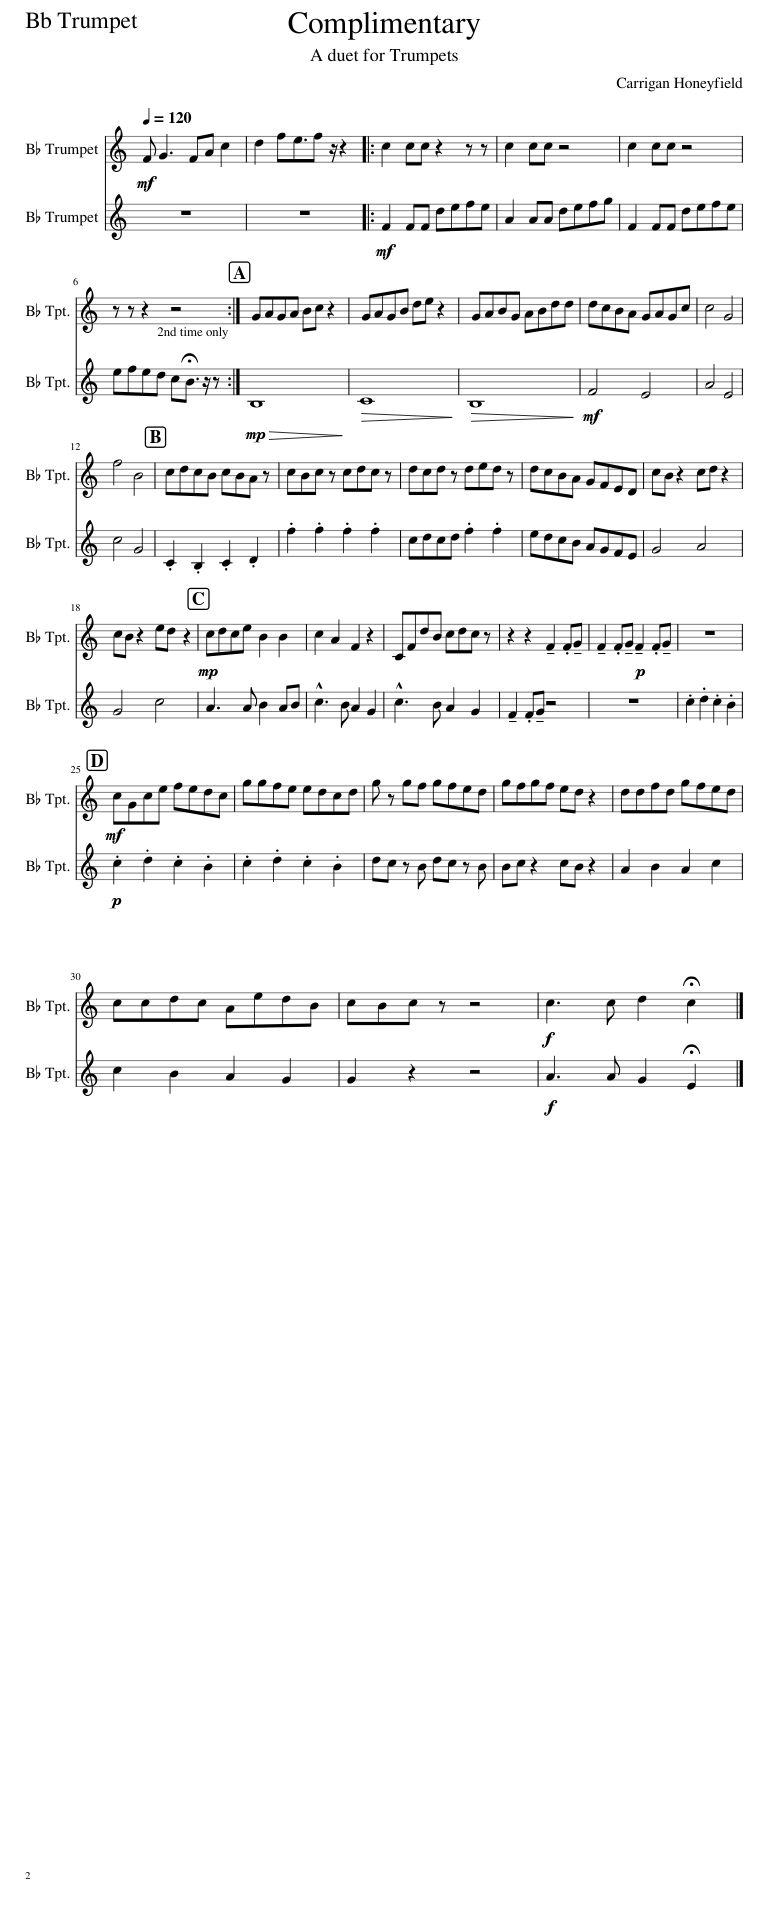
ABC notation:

X:1
%%score 1 2
L:1/8
Q:1/4=120
M:none
I:linebreak $
K:none
V:1 treble transpose=-2
V:2 treble transpose=-2
V:1
[K:C]!mf! F G3 FA c2 | d2 fe3/2f z/ z2 |: c2 cc z2 z z | c2 cc z4 | c2 cc z4 |$ %5
 z z z2 z4 :| GAGA Bc z2 | GAGB de z2 | GABG ABdd | dcBA GAGc | %10
 c4 G4 |$ f4 B4 | cdcB cBA z | cBc z cdc z | dcd z ded z | %15
 dcBA GFED | cB z2 cd z2 |$ cB z2 ed z2 |!mp! cdce B2 B2 | c2 A2 F2 z2 | %20
 CFdB cdc z | z2 z2 !tenuto!F2 .F!tenuto!G | !tenuto!F2 .F!tenuto!G!p! !tenuto!F2 .F!tenuto!G | z8 |$!mf! cGce fedc | %25
 ggfe edcd | g z gf gfed | gfgf ed z2 | ddfd gfed |$ ccdc AedB | %30
 cBc z z4 |!f! c3 c d2 !fermata!c2 |] %32
V:2
[K:C] z8 | z8 |:!mf! F2 FF defe | A2 AA defg | F2 FF defe |$ %5
 efed c!fermata!B3/2 z/ z :|!mp!!>(! B,8!>)! |!>(! C8!>)! |!>(! B,8!>)! |!mf! F4 E4 | %10
 A4 E4 |$ c4 G4 | .C2 .B,2 .C2 .D2 | .f2 .f2 .f2 .f2 | cdcd .f2 .f2 | %15
 edcB AGFE | G4 A4 |$ G4 c4 | A3 A B2 AB | !^!c3 B A2 G2 | %20
 !^!c3 B A2 G2 | !tenuto!F2 .F!tenuto!G z4 | z8 | .c2 .d2 .c2 .B2 |$!p! .c2 .d2 .c2 .B2 | %25
 .c2 .d2 .c2 .B2 | dc z B dc z B | Bc z2 cB z2 | A2 B2 A2 c2 |$ c2 B2 A2 G2 | %30
 G2 z2 z4 |!f! A3 A G2 !fermata!E2 |] %32
